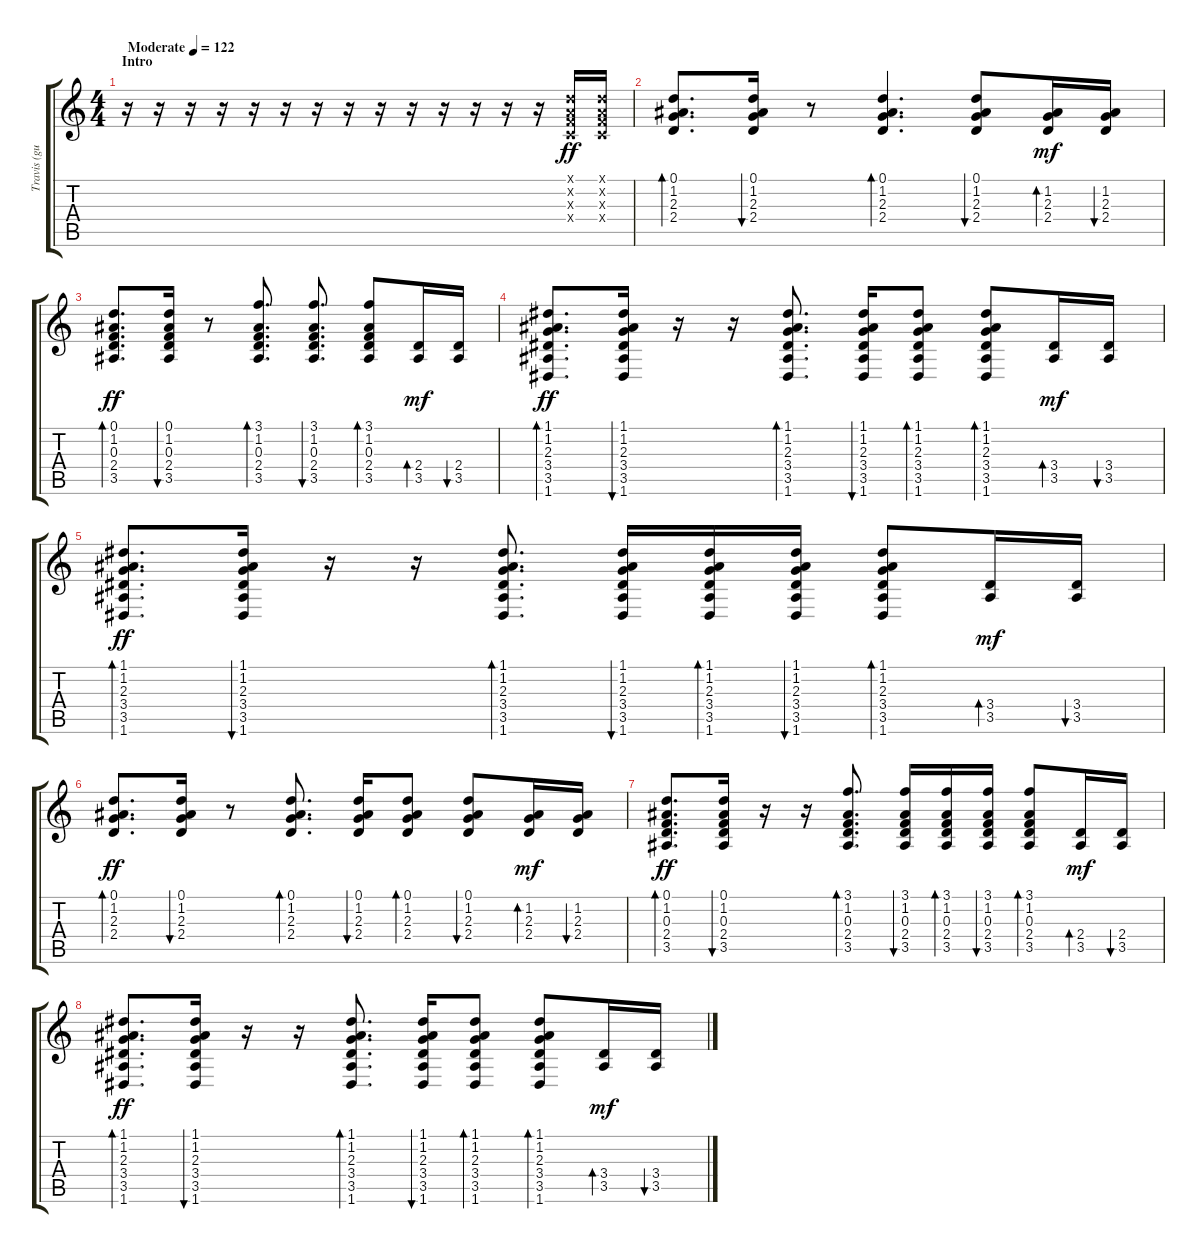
\track ("Travis (guitar)" "Travis (gu") {instrument acousticguitarsteel}
\staff {score tabs}
\tuning (D4 A3 F3 C3 G2 D2) {hide}
\ts (4 4)
\section ("" "Intro")
\tempo (122 "Moderate")
\clef g2
\ks c
r.16{dy ff instrument acousticguitarsteel} r.16 r.16 r.16 r.16 r.16 r.16 r.16 r.16 r.16 r.16 r.16 r.16 r.16 (0.1{x} 0.2{x} 0.3{x} 0.4{x}).16 (0.1{x} 0.2{x} 0.3{x} 0.4{x}).16 |
(0.1 1.2 2.3 2.4).8{d bd 120} (0.1 1.2 2.3 2.4).16{bu 120} r.8 (0.1 1.2 2.3 2.4).4{d bd 120} (0.1 1.2 2.3 2.4).8{bu 120} (1.2 2.3 2.4).16{bd 120 dy mf} (1.2 2.3 2.4).16{bu 120} |
(0.1 1.2 0.3 2.4 3.5).8{d bd 120 dy ff} (0.1 1.2 0.3 2.4 3.5).16{bu 120} r.8 (3.1 1.2 0.3 2.4 3.5).8{d bd 120} (3.1 1.2 0.3 2.4 3.5).8{d bu 120} (3.1 1.2 0.3 2.4 3.5).8{bd 120} (2.4 3.5).16{bd 120 dy mf} (2.4 3.5).16{bu 120} |
(1.1 1.2 2.3 3.4 3.5 1.6).8{d bd 120 dy ff} (1.1 1.2 2.3 3.4 3.5 1.6).16{bu 120} r.16 r.16 (1.1 1.2 2.3 3.4 3.5 1.6).8{d bd 120} (1.1 1.2 2.3 3.4 3.5 1.6).16{bu 120} (1.1 1.2 2.3 3.4 3.5 1.6).8{bd 120} (1.1 1.2 2.3 3.4 3.5 1.6).8{bd 120} (3.4 3.5).16{bd 120 dy mf} (3.4 3.5).16{bu 120} |
(1.1 1.2 2.3 3.4 3.5 1.6).8{d bd 120 dy ff} (1.1 1.2 2.3 3.4 3.5 1.6).16{bu 120} r.16 r.16 (1.1 1.2 2.3 3.4 3.5 1.6).8{d bd 120} (1.1 1.2 2.3 3.4 3.5 1.6).16{bu 120} (1.1 1.2 2.3 3.4 3.5 1.6).16{bd 120} (1.1 1.2 2.3 3.4 3.5 1.6).16{bu 120} (1.1 1.2 2.3 3.4 3.5 1.6).8{bd 120} (3.4 3.5).16{bd 120 dy mf} (3.4 3.5).16{bu 120} |
(0.1 1.2 2.3 2.4).8{d bd 120 dy ff} (0.1 1.2 2.3 2.4).16{bu 120} r.8 (0.1 1.2 2.3 2.4).8{d bd 120} (0.1 1.2 2.3 2.4).16{bu 120} (0.1 1.2 2.3 2.4).8{bd 120} (0.1 1.2 2.3 2.4).8{bu 120} (1.2 2.3 2.4).16{bd 120 dy mf} (1.2 2.3 2.4).16{bu 120} |
(0.1 1.2 0.3 2.4 3.5).8{d bd 120 dy ff} (0.1 1.2 0.3 2.4 3.5).16{bu 120} r.16 r.16 (3.1 1.2 0.3 2.4 3.5).8{d bd 120} (3.1 1.2 0.3 2.4 3.5).16{bu 120} (3.1 1.2 0.3 2.4 3.5).16{bd 120} (3.1 1.2 0.3 2.4 3.5).16{bu 120} (3.1 1.2 0.3 2.4 3.5).8{bd 120} (2.4 3.5).16{bd 120 dy mf} (2.4 3.5).16{bu 120} |
(1.1 1.2 2.3 3.4 3.5 1.6).8{d bd 120 dy ff} (1.1 1.2 2.3 3.4 3.5 1.6).16{bu 120} r.16 r.16 (1.1 1.2 2.3 3.4 3.5 1.6).8{d bd 120} (1.1 1.2 2.3 3.4 3.5 1.6).16{bu 120} (1.1 1.2 2.3 3.4 3.5 1.6).8{bd 120} (1.1 1.2 2.3 3.4 3.5 1.6).8{bd 120} (3.4 3.5).16{bd 120 dy mf} (3.4 3.5).16{bu 120}
